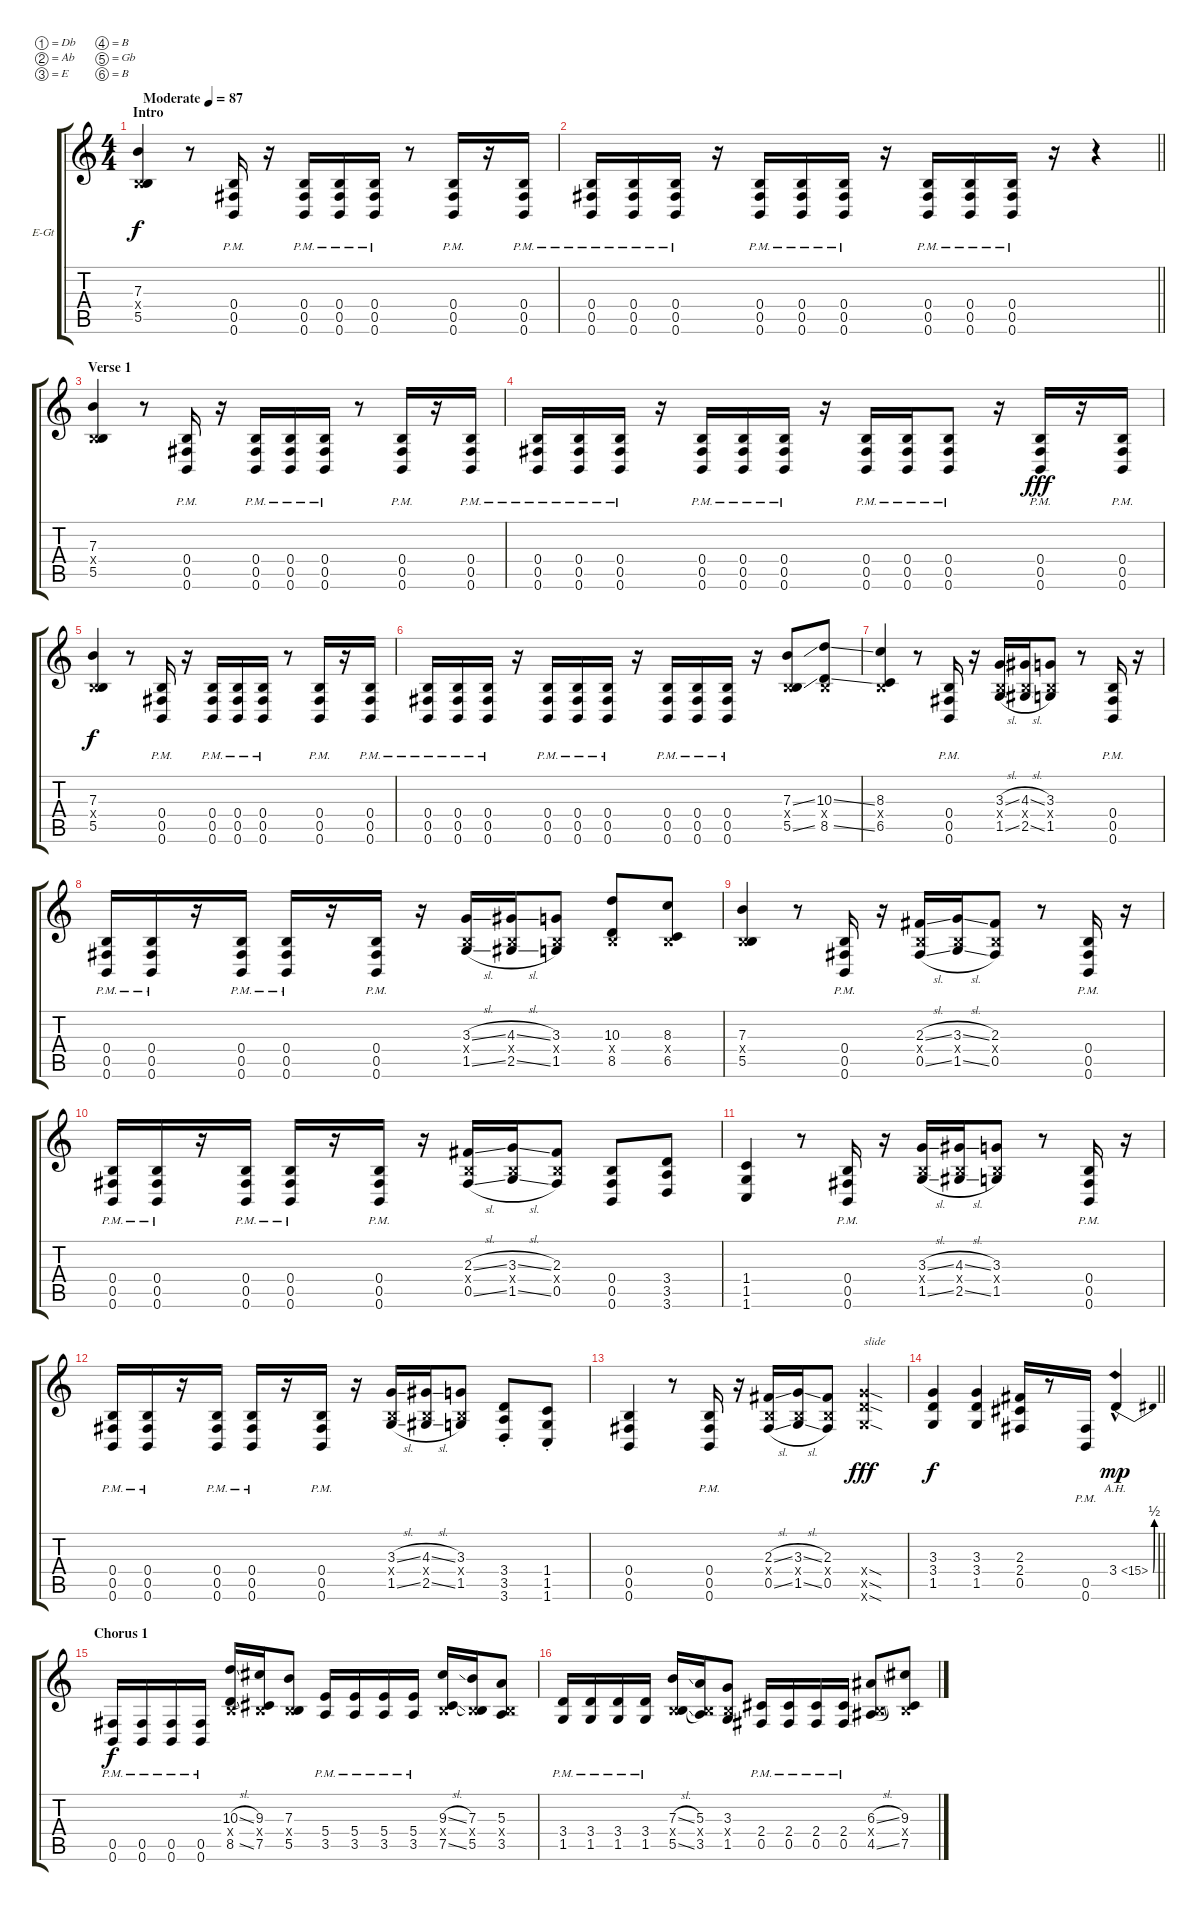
\bracketExtendMode groupsimilarinstruments
\firstSystemTrackNameOrientation horizontal
\otherSystemsTrackNameOrientation horizontal
\track ("Guitar 1" "E-Gt") {instrument distortionguitar}
\staff {score tabs}
\tuning (Db4 Ab3 E3 B2 Gb2 B1)
\ts (4 4)
\beaming (8 2 2 2 2)
\section ("" "Intro")
\tempo (87 "Moderate")
\clef g2
\ks c
(7.3 0.4{x} 5.5).4{dy f instrument distortionguitar} r.8 (0.4{pm} 0.5{pm} 0.6{pm}).16 r.16 (0.4{pm} 0.5{pm} 0.6{pm}).16 (0.4{pm} 0.5{pm} 0.6{pm}).16 (0.4{pm} 0.5{pm} 0.6{pm}).16 r.8 (0.4{pm} 0.5{pm} 0.6{pm}).16 r.16 (0.4{pm} 0.5{pm} 0.6{pm}).16 |
\barLineRight lightlight
(0.4{pm} 0.5{pm} 0.6{pm}).16 (0.4{pm} 0.5{pm} 0.6{pm}).16 (0.4{pm} 0.5{pm} 0.6{pm}).16 r.16 (0.4{pm} 0.5{pm} 0.6{pm}).16 (0.4{pm} 0.5{pm} 0.6{pm}).16 (0.4{pm} 0.5{pm} 0.6{pm}).16 r.16 (0.4{pm} 0.5{pm} 0.6{pm}).16 (0.4{pm} 0.5{pm} 0.6{pm}).16 (0.4{pm} 0.5{pm} 0.6{pm}).16 r.16 r.4 |
\section ("" "Verse 1")
(7.3 0.4{x} 5.5).4 r.8 (0.4{pm} 0.5{pm} 0.6{pm}).16 r.16 (0.4{pm} 0.5{pm} 0.6{pm}).16 (0.4{pm} 0.5{pm} 0.6{pm}).16 (0.4{pm} 0.5{pm} 0.6{pm}).16 r.8 (0.4{pm} 0.5{pm} 0.6{pm}).16 r.16 (0.4{pm} 0.5{pm} 0.6{pm}).16 |
(0.4{pm} 0.5{pm} 0.6{pm}).16 (0.4{pm} 0.5{pm} 0.6{pm}).16 (0.4{pm} 0.5{pm} 0.6{pm}).16 r.16 (0.4{pm} 0.5{pm} 0.6{pm}).16 (0.4{pm} 0.5{pm} 0.6{pm}).16 (0.4{pm} 0.5{pm} 0.6{pm}).16 r.16 (0.4{pm} 0.5{pm} 0.6{pm}).16 (0.4{pm} 0.5{pm} 0.6{pm}).16 (0.4{pm} 0.5{pm} 0.6{pm}).8 r.16 (0.4{pm} 0.5{pm} 0.6{pm}).16{dy fff} r.16 (0.4{pm} 0.5{pm} 0.6{pm}).16 |
(7.3 0.4{x} 5.5).4{dy f} r.8 (0.4{pm} 0.5{pm} 0.6{pm}).16 r.16 (0.4{pm} 0.5{pm} 0.6{pm}).16 (0.4{pm} 0.5{pm} 0.6{pm}).16 (0.4{pm} 0.5{pm} 0.6{pm}).16 r.8 (0.4{pm} 0.5{pm} 0.6{pm}).16 r.16 (0.4{pm} 0.5{pm} 0.6{pm}).16 |
(0.4{pm} 0.5{pm} 0.6{pm}).16 (0.4{pm} 0.5{pm} 0.6{pm}).16 (0.4{pm} 0.5{pm} 0.6{pm}).16 r.16 (0.4{pm} 0.5{pm} 0.6{pm}).16 (0.4{pm} 0.5{pm} 0.6{pm}).16 (0.4{pm} 0.5{pm} 0.6{pm}).16 r.16 (0.4{pm} 0.5{pm} 0.6{pm}).16 (0.4{pm} 0.5{pm} 0.6{pm}).16 (0.4{pm} 0.5{pm} 0.6{pm}).16 r.16 (7.3{ss} 0.4{x} 5.5{ss}).8 (10.3{ss} 0.4{x} 8.5{ss}).8 |
(8.3 0.4{x} 6.5).4 r.8 (0.4{pm} 0.5{pm} 0.6{pm}).16 r.16 (3.3{sl} 0.4{x} 1.5{sl}).16 (4.3{sl} 0.4{x} 2.5{sl}).16 (3.3 0.4{x} 1.5).8 r.8 (0.4{pm} 0.5{pm} 0.6{pm}).16 r.16 |
(0.4{pm} 0.5{pm} 0.6{pm}).16 (0.4{pm} 0.5{pm} 0.6{pm}).16 r.16 (0.4{pm} 0.5{pm} 0.6{pm}).16 (0.4{pm} 0.5{pm} 0.6{pm}).16 r.16 (0.4{pm} 0.5{pm} 0.6{pm}).16 r.16 (3.3{sl} 0.4{x} 1.5{sl}).16 (4.3{sl} 0.4{x} 2.5{sl}).16 (3.3 0.4{x} 1.5).8 (10.3 0.4{x} 8.5).8 (8.3 0.4{x} 6.5).8 |
(7.3 0.4{x} 5.5).4 r.8 (0.4{pm} 0.5{pm} 0.6{pm}).16 r.16 (2.3{sl} 0.4{x} 0.5{sl}).16 (3.3{sl} 0.4{x} 1.5{sl}).16 (2.3 0.4{x} 0.5).8 r.8 (0.4{pm} 0.5{pm} 0.6{pm}).16 r.16 |
(0.4{pm} 0.5{pm} 0.6{pm}).16 (0.4{pm} 0.5{pm} 0.6{pm}).16 r.16 (0.4{pm} 0.5{pm} 0.6{pm}).16 (0.4{pm} 0.5{pm} 0.6{pm}).16 r.16 (0.4{pm} 0.5{pm} 0.6{pm}).16 r.16 (2.3{sl} 0.4{x} 0.5{sl}).16 (3.3{sl} 0.4{x} 1.5{sl}).16 (2.3 0.4{x} 0.5).8 (0.4 0.5 0.6).8 (3.4 3.5 3.6).8 |
(1.4 1.5 1.6).4 r.8 (0.4{pm} 0.5{pm} 0.6{pm}).16 r.16 (3.3{sl} 0.4{x} 1.5{sl}).16 (4.3{sl} 0.4{x} 2.5{sl}).16 (3.3 0.4{x} 1.5).8 r.8 (0.4{pm} 0.5{pm} 0.6{pm}).16 r.16 |
(0.4{pm} 0.5{pm} 0.6{pm}).16 (0.4{pm} 0.5{pm} 0.6{pm}).16 r.16 (0.4{pm} 0.5{pm} 0.6{pm}).16 (0.4{pm} 0.5{pm} 0.6{pm}).16 r.16 (0.4{pm} 0.5{pm} 0.6{pm}).16 r.16 (3.3{sl} 0.4{x} 1.5{sl}).16 (4.3{sl} 0.4{x} 2.5{sl}).16 (3.3 0.4{x} 1.5).8 (3.4{st} 3.5{st} 3.6{st}).8 (1.4{st} 1.5{st} 1.6{st}).8 |
(0.4 0.5 0.6).4 r.8 (0.4{pm} 0.5{pm} 0.6{pm}).16 r.16 (2.3{sl} 0.4{x} 0.5{sl}).16 (3.3{sl} 0.4{x} 1.5{sl}).16 (2.3 0.4{x} 0.5).8 (8.4{sod x} 8.5{sod x} 8.6{sod x}).4{txt "slide" dy fff} |
\barLineRight lightlight
(3.3 3.4 1.5).4{dy f} (3.3 3.4 1.5).4 (2.3 2.4 0.5).16 r.8 (0.5{pm} 0.6).16 3.4{be (bend 0 0 60 2) ah 12 hac}.4{dy mp} |
\section ("" "Chorus 1")
(0.5{pm} 0.6{pm}).16{dy f} (0.5{pm} 0.6{pm}).16 (0.5{pm} 0.6{pm}).16 (0.5{pm} 0.6{pm}).16 (10.3{sl} 0.4{x} 8.5{sl}).16 (9.3 0.4{x} 7.5).16 (7.3 0.4{x} 5.5).8 (5.4{pm} 3.5{pm}).16 (5.4{pm} 3.5{pm}).16 (5.4{pm} 3.5{pm}).16 (5.4{pm} 3.5{pm}).16 (9.3{sl} 0.4{x} 7.5{sl}).16 (7.3 0.4{x} 5.5).16 (5.3 0.4{x} 3.5).8 |
(3.4{pm} 1.5{pm}).16 (3.4{pm} 1.5{pm}).16 (3.4{pm} 1.5{pm}).16 (3.4{pm} 1.5{pm}).16 (7.3{sl} 0.4{x} 5.5{sl}).16 (5.3 0.4{x} 3.5).16 (3.3 0.4{x} 1.5).8 (2.4{pm} 0.5{pm}).16 (2.4{pm} 0.5{pm}).16 (2.4{pm} 0.5{pm}).16 (2.4{pm} 0.5{pm}).16 (6.3{sl} 0.4{x} 4.5{sl}).8 (9.3 0.4{x} 7.5).8
